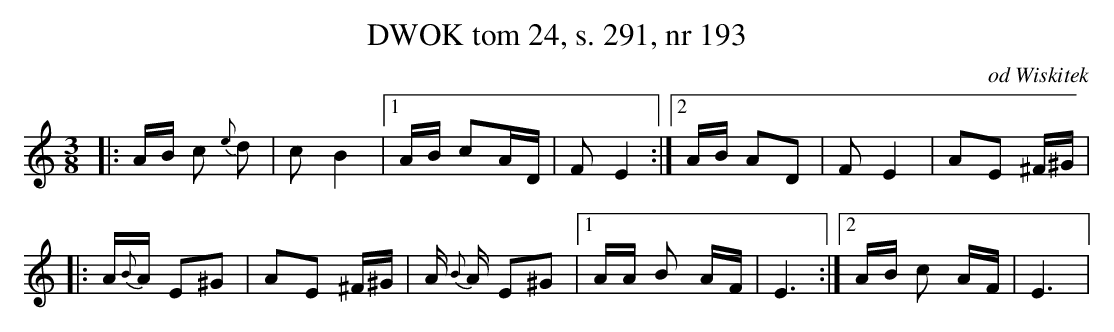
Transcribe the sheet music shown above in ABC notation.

X:1
T: DWOK tom 24, s. 291, nr 193
O: od Wiskitek
L: 1/16
M: 3/8
K: C
|:AB c2 {e} d2 | c2 B4 |[1 AB c2AD | F2 E4:|[2 AB A2D2 | F2 E4 | A2E2 ^F^G |
|:A{B}A E2^G2 | A2E2 ^F^G | A {B}A E2^G2 |[1 AA B2 AF | E6:|[2 AB c2 AF | E6 |
